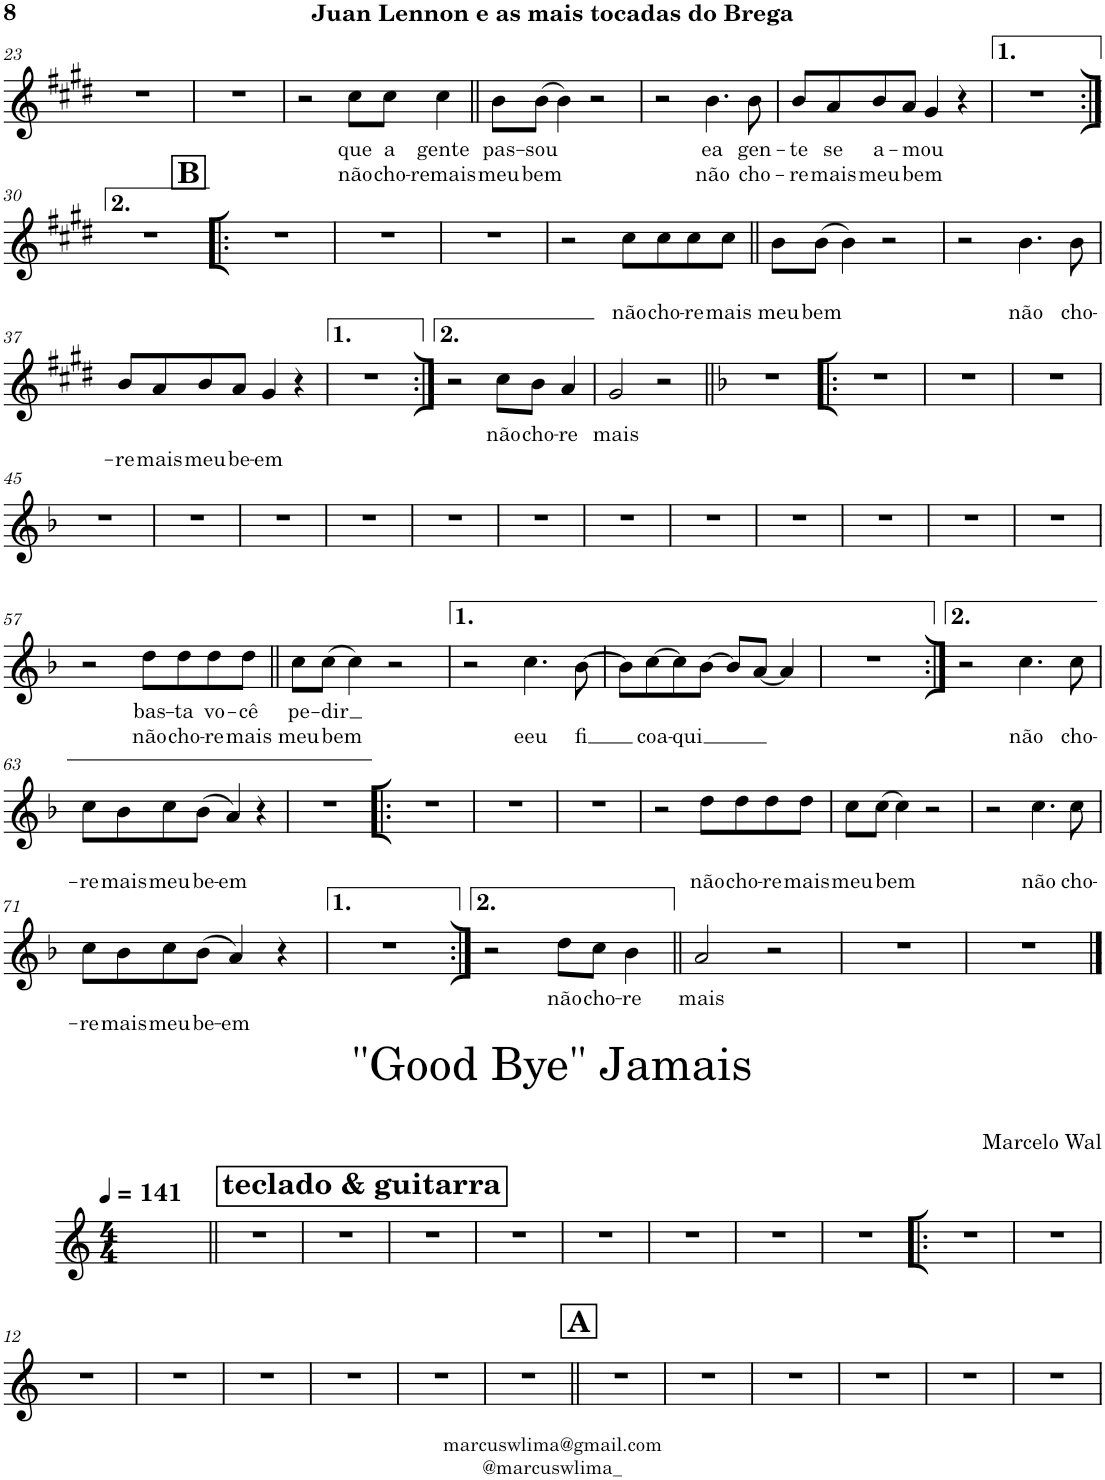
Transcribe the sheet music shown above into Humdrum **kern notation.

**kern	**text	**text
*part1	*part1	*part1
*staff1	*staff1	*staff1
*I"Voice	*	*
*I'Vo.	*	*
!!LO:PB:g=z
*clefG2	*	*
*k[f#c#g#d#]	*	*
*M4/4	*	*
=23	=23	=23
1r	.	.
=24	=24	=24
1r	.	.
=25	=25	=25
2r	.	.
!	!LO:LY:b	!LO:LY:b
8cc#\L	que	não
!	!LO:LY:b	!LO:LY:b
8cc#\J	a	cho-
!	!LO:LY:b	!LO:LY:b
4cc#\	gente	-remais
=26||	=26||	=26||
!	!LO:LY:b	!LO:LY:b
8b\L	pas-	meu
!	!LO:LY:b	!LO:LY:b
(8b\J	-sou	bem
4b\)	.	.
2r	.	.
=27	=27	=27
2r	.	.
!	!LO:LY:b	!LO:LY:b
4.b\	ea	não
!	!LO:LY:b	!LO:LY:b
8b\	gen-	cho-
=28	=28	=28
!	!LO:LY:b	!LO:LY:b
8b/L	-te	-re
!	!LO:LY:b	!LO:LY:b
8a/	se	mais
!	!LO:LY:b	!LO:LY:b
8b/	a-	meu
!	!LO:LY:b	!LO:LY:b
8a/J	-mou	bem
4g#/	.	.
4r	.	.
=29	=29	=29
1r	.	.
!!LO:LB:g=z
=30:|!	=30:|!	=30:|!
1r	.	.
!!LO:REH:place=s1:a:B:cj:fs=14:t=B
=31!|:	=31!|:	=31!|:
1r	.	.
=32	=32	=32
1r	.	.
=33	=33	=33
1r	.	.
=34	=34	=34
2r	.	.
!	!	!LO:LY:b
8cc#\L	.	não
!	!	!LO:LY:b
8cc#\	.	cho-
!	!	!LO:LY:b
8cc#\	.	-re
!	!	!LO:LY:b
8cc#\J	.	mais
=35||	=35||	=35||
!	!	!LO:LY:b
8b\L	.	meu
!	!	!LO:LY:b
(8b\J	.	bem
4b\)	.	.
2r	.	.
=36	=36	=36
2r	.	.
!	!	!LO:LY:b
4.b\	.	não
!	!	!LO:LY:b
8b\	.	cho-
!!LO:LB:g=z
=37	=37	=37
!	!	!LO:LY:b
8b/L	.	-re
!	!	!LO:LY:b
8a/	.	mais
!	!	!LO:LY:b
8b/	.	meu
!	!	!LO:LY:b
8a/J	.	be-
!	!	!LO:LY:b
4g#/	.	-em
4r	.	.
=38	=38	=38
1r	.	.
=39:|!	=39:|!	=39:|!
2r	.	.
!	!LO:LY:b	!
8cc#\L	não	.
!	!LO:LY:b	!
8b\J	cho-	.
!	!LO:LY:b	!
4a/	-re	.
=40	=40	=40
!	!LO:LY:b	!
2g#/	mais	.
2r	.	.
=41||	=41||	=41||
*k[b-]	*	*
1r	.	.
=42!|:	=42!|:	=42!|:
1r	.	.
=43	=43	=43
1r	.	.
=44	=44	=44
1r	.	.
!!LO:LB:g=z
=45	=45	=45
1r	.	.
=46	=46	=46
1r	.	.
=47	=47	=47
1r	.	.
=48	=48	=48
1r	.	.
=49	=49	=49
1r	.	.
=50	=50	=50
1r	.	.
=51	=51	=51
1r	.	.
=52	=52	=52
1r	.	.
=53	=53	=53
1r	.	.
=54	=54	=54
1r	.	.
=55	=55	=55
1r	.	.
=56	=56	=56
1r	.	.
!!LO:LB:g=z
=57	=57	=57
2r	.	.
!	!LO:LY:b	!LO:LY:b
8dd\L	bas-	não
!	!LO:LY:b	!LO:LY:b
8dd\	-ta	cho-
!	!LO:LY:b	!LO:LY:b
8dd\	vo-	-re
!	!LO:LY:b	!LO:LY:b
8dd\J	-cê	mais
=58||	=58||	=58||
!	!LO:LY:b	!LO:LY:b
8cc\L	pe-	meu
!	!LO:LY:b	!LO:LY:b
(8cc\J	-dir	bem
4cc\)	.	.
2r	.	.
=59	=59	=59
2r	.	.
!	!	!LO:LY:b
4.cc\	.	eeu
!	!	!LO:LY:b
[8b-\	.	fi
=60	=60	=60
8b-\L]	.	.
!	!	!LO:LY:b
[8cc\	.	coa-
!	!	!LO:LY:b
8cc\]	.	-qui
[8b-\J	.	.
8b-/L]	.	.
[8a/J	.	.
4a/]	.	.
=61	=61	=61
1r	.	.
=62:|!	=62:|!	=62:|!
2r	.	.
!	!	!LO:LY:b
4.cc\	.	não
!	!	!LO:LY:b
8cc\	.	cho-
!!LO:LB:g=z
=63	=63	=63
!	!	!LO:LY:b
8cc\L	.	-re
!	!	!LO:LY:b
8b-\	.	mais
!	!	!LO:LY:b
8cc\	.	meu
!	!	!LO:LY:b
(8b-\J	.	be-
!	!	!LO:LY:b
4a/)	.	-em
4r	.	.
=64	=64	=64
1r	.	.
=65!|:	=65!|:	=65!|:
1r	.	.
=66	=66	=66
1r	.	.
=67	=67	=67
1r	.	.
=68	=68	=68
2r	.	.
!	!	!LO:LY:b
8dd\L	.	não
!	!	!LO:LY:b
8dd\	.	cho-
!	!	!LO:LY:b
8dd\	.	-re
!	!	!LO:LY:b
8dd\J	.	mais
=69	=69	=69
!	!	!LO:LY:b
8cc\L	.	meu
!	!	!LO:LY:b
(8cc\J	.	bem
4cc\)	.	.
2r	.	.
=70	=70	=70
2r	.	.
!	!	!LO:LY:b
4.cc\	.	não
!	!	!LO:LY:b
8cc\	.	cho-
!!LO:LB:g=z
=71	=71	=71
!	!	!LO:LY:b
8cc\L	.	-re
!	!	!LO:LY:b
8b-\	.	mais
!	!	!LO:LY:b
8cc\	.	meu
!	!	!LO:LY:b
(8b-\J	.	be-
!	!	!LO:LY:b
4a/)	.	-em
4r	.	.
=72	=72	=72
1r	.	.
=73:|!	=73:|!	=73:|!
2r	.	.
!	!LO:LY:b	!
8dd\L	não	.
!	!LO:LY:b	!
8cc\J	cho-	.
!	!LO:LY:b	!
4b-\	-re	.
=74||	=74||	=74||
!	!LO:LY:b	!
2a/	mais	.
2r	.	.
=75	=75	=75
1r	.	.
=76	=76	=76
1r	.	.
!!LO:LB:g=z
==1	==1	==1
*k[]	*	*
*M4/4	*	*
*MM141	*	*
1ryy	.	.
!!LO:REH:place=s1:a:B:cj:fs=14:t=teclado & guitarra
=2||	=2||	=2||
1r	.	.
=3	=3	=3
1r	.	.
=4	=4	=4
1r	.	.
=5	=5	=5
1r	.	.
=6	=6	=6
1r	.	.
=7	=7	=7
1r	.	.
=8	=8	=8
1r	.	.
=9	=9	=9
1r	.	.
=10!|:	=10!|:	=10!|:
1r	.	.
=11	=11	=11
1r	.	.
!!LO:LB:g=z
=12	=12	=12
1r	.	.
=13	=13	=13
1r	.	.
=14	=14	=14
1r	.	.
=15	=15	=15
1r	.	.
=16	=16	=16
1r	.	.
=17	=17	=17
1r	.	.
!!LO:REH:place=s1:a:B:cj:fs=14:t=A
=18||	=18||	=18||
1r	.	.
=19	=19	=19
1r	.	.
=20	=20	=20
1r	.	.
=21	=21	=21
1r	.	.
=22	=22	=22
1r	.	.
=23	=23	=23
1r	.	.
=	=	=
*-	*-	*-
